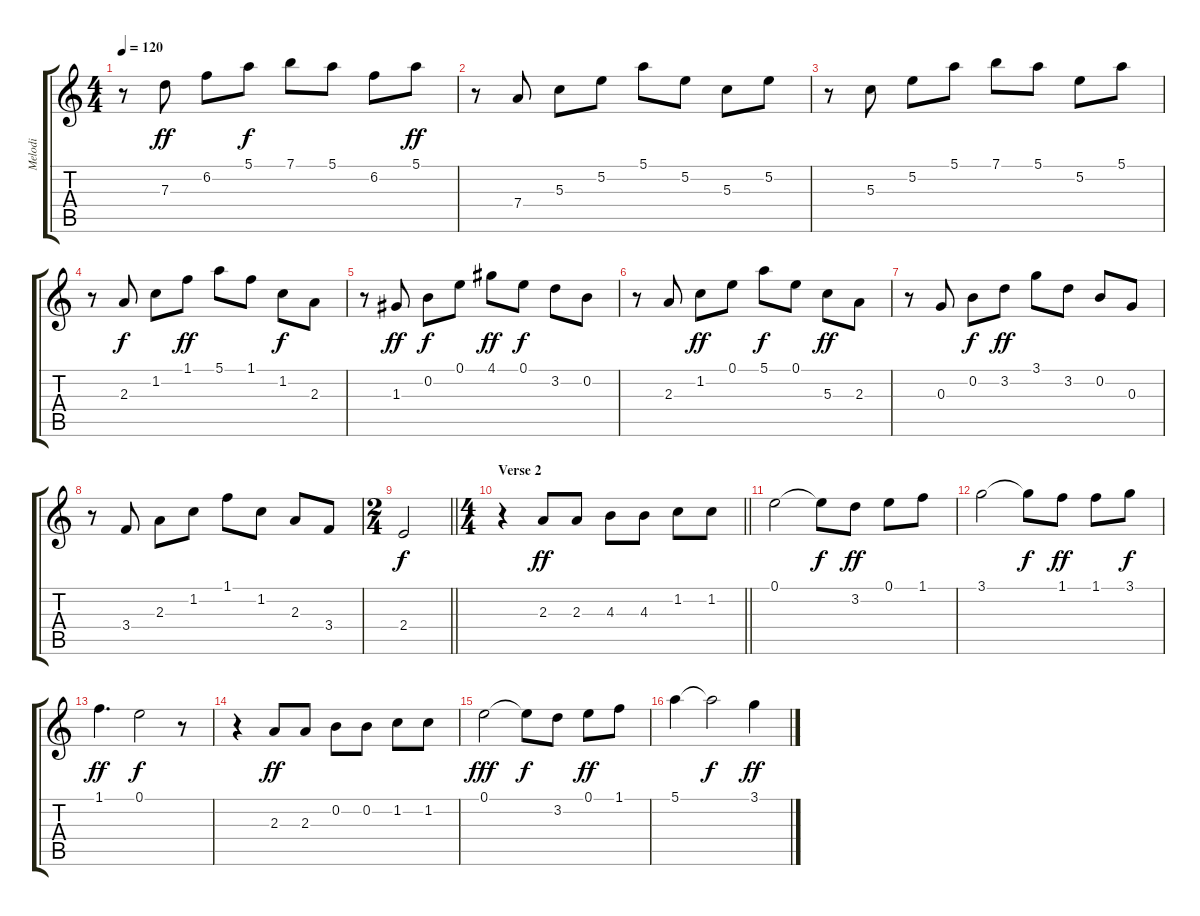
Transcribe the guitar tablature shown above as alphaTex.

\track ("Melodi" "Melodi") {instrument acousticguitarsteel}
\staff {score tabs}
\tuning (E4 B3 G3 D3 A2 E2) {hide}
\ts (4 4)
\tempo 120
\clef g2
\ks aminor
r.8{dy ff} 7.3.8 6.2.8 5.1.8{dy f} 7.1.8 5.1.8 6.2.8 5.1.8{dy ff} |
r.8 7.4.8 5.3.8 5.2.8 5.1.8 5.2.8 5.3.8 5.2.8 |
r.8 5.3.8 5.2.8 5.1.8 7.1.8 5.1.8 5.2.8 5.1.8 |
r.8 2.3.8{dy f} 1.2.8 1.1.8{dy ff} 5.1.8 1.1.8 1.2.8{dy f} 2.3.8 |
r.8 1.3.8{dy ff} 0.2.8{dy f} 0.1.8 4.1.8{dy ff} 0.1.8{dy f} 3.2.8 0.2.8 |
r.8 2.3.8 1.2.8{dy ff} 0.1.8 5.1.8{dy f} 0.1.8 5.3.8{dy ff} 2.3.8 |
r.8 0.3.8 0.2.8{dy f} 3.2.8{dy ff} 3.1.8 3.2.8 0.2.8 0.3.8 |
r.8 3.4.8 2.3.8 1.2.8 1.1.8 1.2.8 2.3.8 3.4.8 |
\ts (2 4)
\barLineRight lightlight
2.4.2{dy f} |
\ts (4 4)
\section ("" "Verse 2")
\barLineRight lightlight
r.4 2.3.8{dy ff} 2.3.8 4.3.8 4.3.8 1.2.8 1.2.8 |
0.1.2 0.1{t}.8{dy f} 3.2.8{dy ff} 0.1.8 1.1.8 |
3.1.2 3.1{t}.8{dy f} 1.1.8{dy ff} 1.1.8 3.1.8{dy f} |
1.1.4{d dy ff} 0.1.2{dy f} r.8 |
r.4 2.3.8{dy ff} 2.3.8 0.2.8 0.2.8 1.2.8 1.2.8 |
0.1.2{dy fff} 0.1{t}.8{dy f} 3.2.8 0.1.8{dy ff} 1.1.8 |
5.1.4 5.1{t}.2{dy f} 3.1.4{dy ff}
